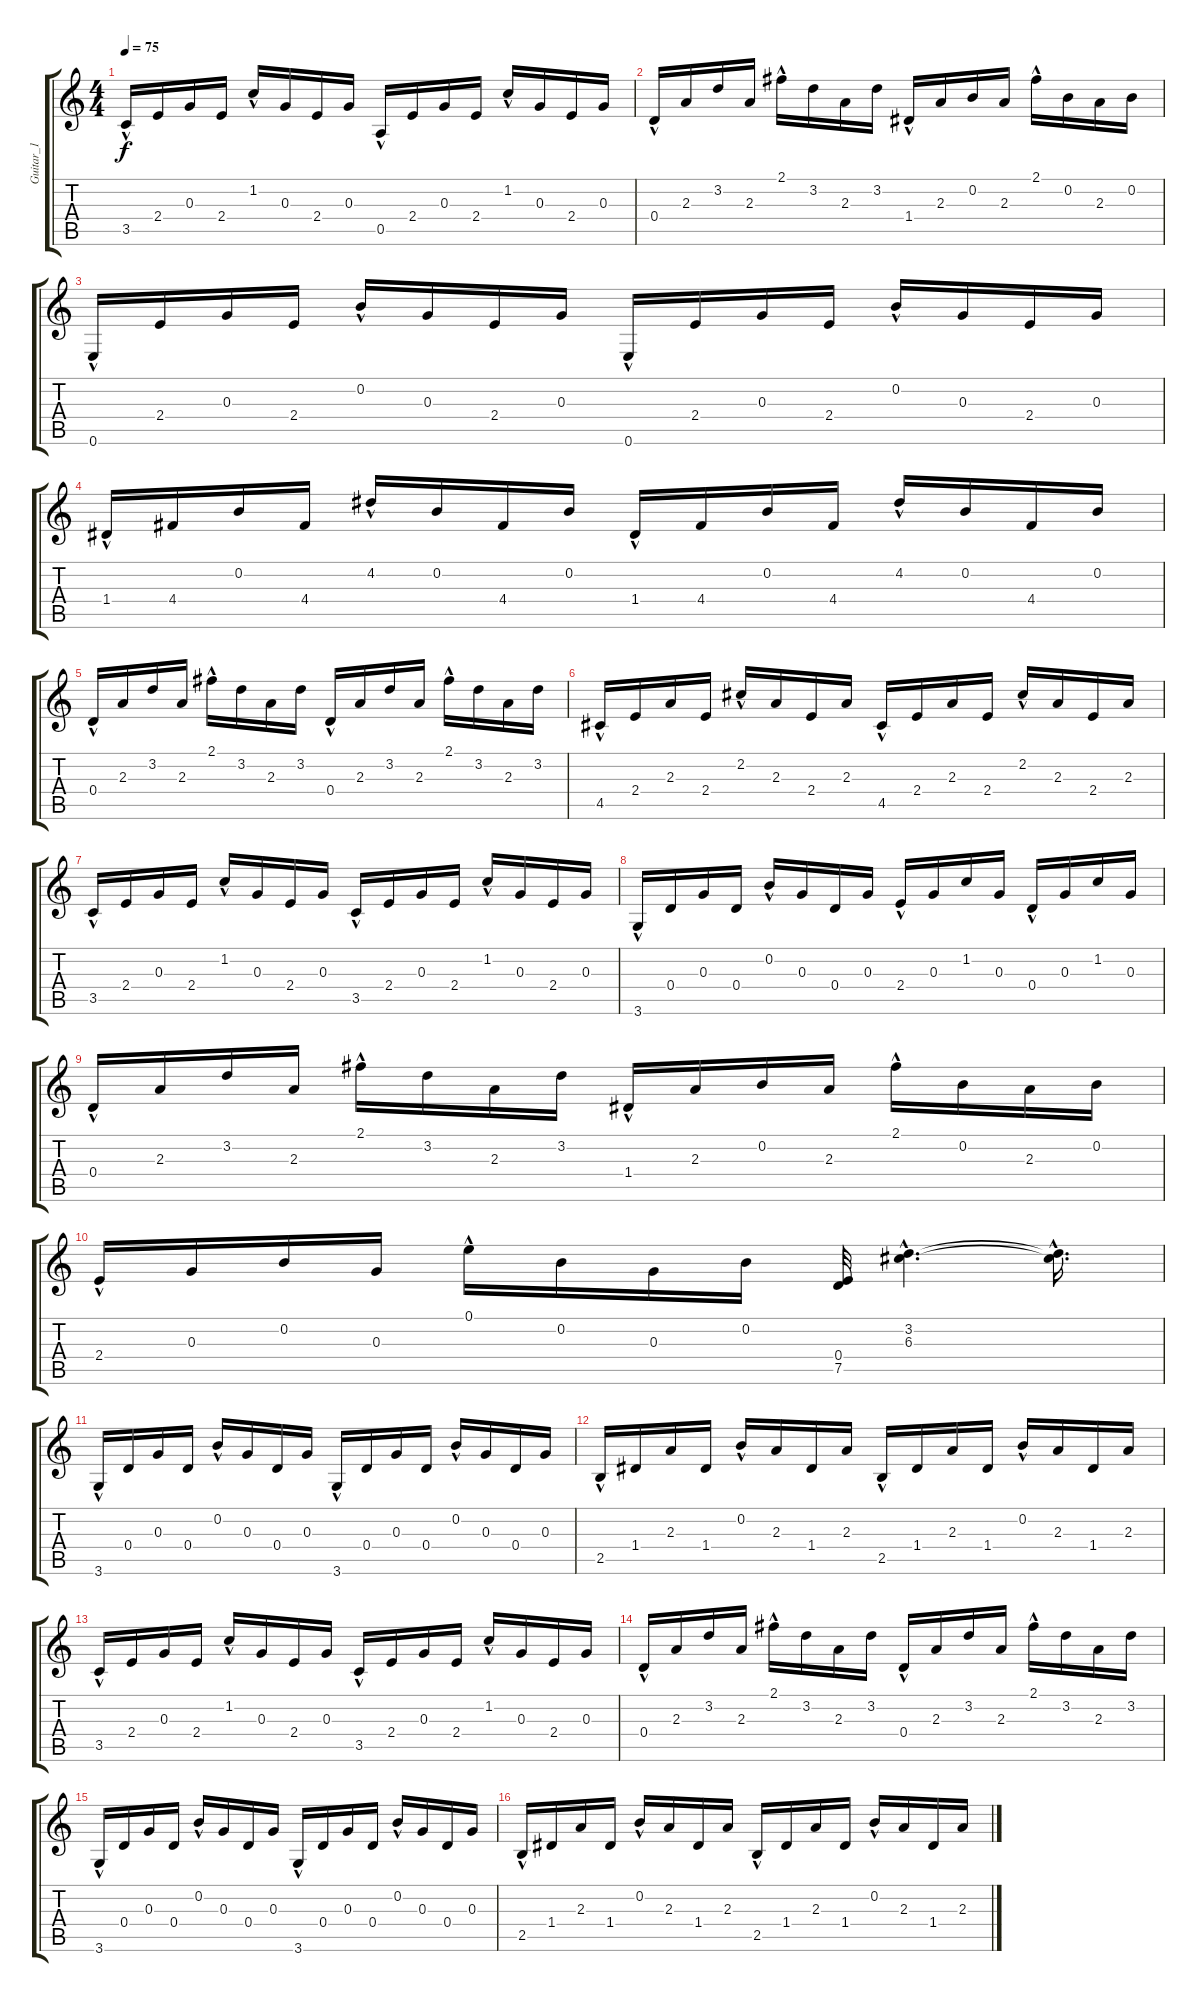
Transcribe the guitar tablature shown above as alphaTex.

\track ("Guitar_1" "Guitar_1") {instrument acousticguitarsteel}
\staff {score tabs}
\tuning (E4 B3 G3 D3 A2 E2) {hide}
\ts (4 4)
\tempo 75
\clef g2
\ks c
3.5{hac}.16{dy f} 2.4.16 0.3.16 2.4.16 1.2{hac}.16 0.3.16 2.4.16 0.3.16 0.5{hac}.16 2.4.16 0.3.16 2.4.16 1.2{hac}.16 0.3.16 2.4.16 0.3.16 |
0.4{hac}.16 2.3.16 3.2.16 2.3.16 2.1{hac}.16 3.2.16 2.3.16 3.2.16 1.4{hac}.16 2.3.16 0.2.16 2.3.16 2.1{hac}.16 0.2.16 2.3.16 0.2.16 |
0.6{hac}.16 2.4.16 0.3.16 2.4.16 0.2{hac}.16 0.3.16 2.4.16 0.3.16 0.6{hac}.16 2.4.16 0.3.16 2.4.16 0.2{hac}.16 0.3.16 2.4.16 0.3.16 |
1.4{hac}.16 4.4.16 0.2.16 4.4.16 4.2{hac}.16 0.2.16 4.4.16 0.2.16 1.4{hac}.16 4.4.16 0.2.16 4.4.16 4.2{hac}.16 0.2.16 4.4.16 0.2.16 |
0.4{hac}.16 2.3.16 3.2.16 2.3.16 2.1{hac}.16 3.2.16 2.3.16 3.2.16 0.4{hac}.16 2.3.16 3.2.16 2.3.16 2.1{hac}.16 3.2.16 2.3.16 3.2.16 |
4.5{hac}.16 2.4.16 2.3.16 2.4.16 2.2{hac}.16 2.3.16 2.4.16 2.3.16 4.5{hac}.16 2.4.16 2.3.16 2.4.16 2.2{hac}.16 2.3.16 2.4.16 2.3.16 |
3.5{hac}.16 2.4.16 0.3.16 2.4.16 1.2{hac}.16 0.3.16 2.4.16 0.3.16 3.5{hac}.16 2.4.16 0.3.16 2.4.16 1.2{hac}.16 0.3.16 2.4.16 0.3.16 |
3.6{hac}.16 0.4.16 0.3.16 0.4.16 0.2{hac}.16 0.3.16 0.4.16 0.3.16 2.4{hac}.16 0.3.16 1.2.16 0.3.16 0.4{hac}.16 0.3.16 1.2.16 0.3.16 |
0.4{hac}.16 2.3.16 3.2.16 2.3.16 2.1{hac}.16 3.2.16 2.3.16 3.2.16 1.4{hac}.16 2.3.16 0.2.16 2.3.16 2.1{hac}.16 0.2.16 2.3.16 0.2.16 |
2.4{hac}.16 0.3.16 0.2.16 0.3.16 0.1{hac}.16 0.2.16 0.3.16 0.2.16 (0.4 7.5).32 (3.2{hac} 6.3{hac}).4{d} (3.2{hac t} 6.3{hac t}).16{d} |
3.6{hac}.16 0.4.16 0.3.16 0.4.16 0.2{hac}.16 0.3.16 0.4.16 0.3.16 3.6{hac}.16 0.4.16 0.3.16 0.4.16 0.2{hac}.16 0.3.16 0.4.16 0.3.16 |
2.5{hac}.16 1.4.16 2.3.16 1.4.16 0.2{hac}.16 2.3.16 1.4.16 2.3.16 2.5{hac}.16 1.4.16 2.3.16 1.4.16 0.2{hac}.16 2.3.16 1.4.16 2.3.16 |
3.5{hac}.16 2.4.16 0.3.16 2.4.16 1.2{hac}.16 0.3.16 2.4.16 0.3.16 3.5{hac}.16 2.4.16 0.3.16 2.4.16 1.2{hac}.16 0.3.16 2.4.16 0.3.16 |
0.4{hac}.16 2.3.16 3.2.16 2.3.16 2.1{hac}.16 3.2.16 2.3.16 3.2.16 0.4{hac}.16 2.3.16 3.2.16 2.3.16 2.1{hac}.16 3.2.16 2.3.16 3.2.16 |
3.6{hac}.16 0.4.16 0.3.16 0.4.16 0.2{hac}.16 0.3.16 0.4.16 0.3.16 3.6{hac}.16 0.4.16 0.3.16 0.4.16 0.2{hac}.16 0.3.16 0.4.16 0.3.16 |
2.5{hac}.16 1.4.16 2.3.16 1.4.16 0.2{hac}.16 2.3.16 1.4.16 2.3.16 2.5{hac}.16 1.4.16 2.3.16 1.4.16 0.2{hac}.16 2.3.16 1.4.16 2.3.16
